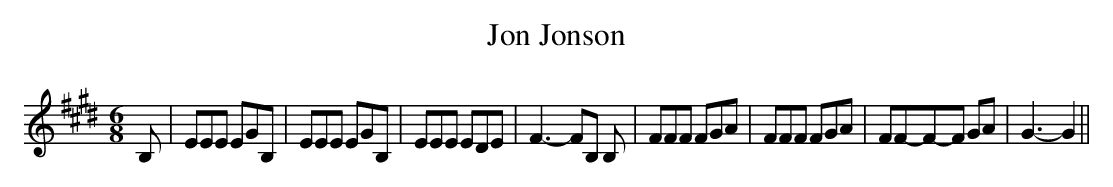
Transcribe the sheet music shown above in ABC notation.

X:1
T:Jon Jonson
M:6/8
L:1/8
K:E
 B,| EEE EGB,| EEE EGB,| EEE EDE| F3- FB, B,| FFF FGA| FFF FGA| FF-F-F GA|\
 G3- G2||
